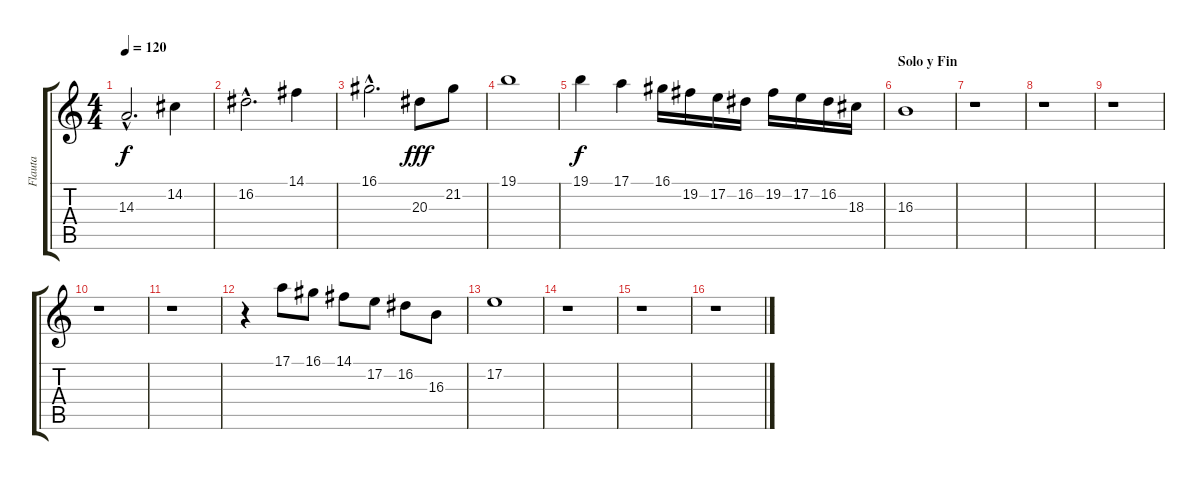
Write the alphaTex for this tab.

\track ("Flauta" "Flauta") {instrument synthvoice}
\staff {score tabs}
\tuning (E4 B3 G3 D3 A2 E2) {hide}
\ts (4 4)
\tempo 120
\clef g2
\ks c
14.3{hac}.2{d dy f} 14.2.4 |
16.2{hac}.2{d} 14.1.4 |
16.1{hac}.2{d} 20.3.8{dy fff volume 16} 21.2.8 |
19.1.1 |
19.1.4{dy f} 17.1.4 16.1.16 19.2.16 17.2.16 16.2.16 19.2.16 17.2.16 16.2.16 18.3.16 |
\section ("" "Solo y Fin")
16.3.1 |
r.1 |
r.1 |
r.1 |
r.1 |
r.1 |
r.4 17.1.8 16.1.8 14.1.8 17.2.8 16.2.8 16.3.8 |
17.2.1 |
r.1 |
r.1 |
r.1
